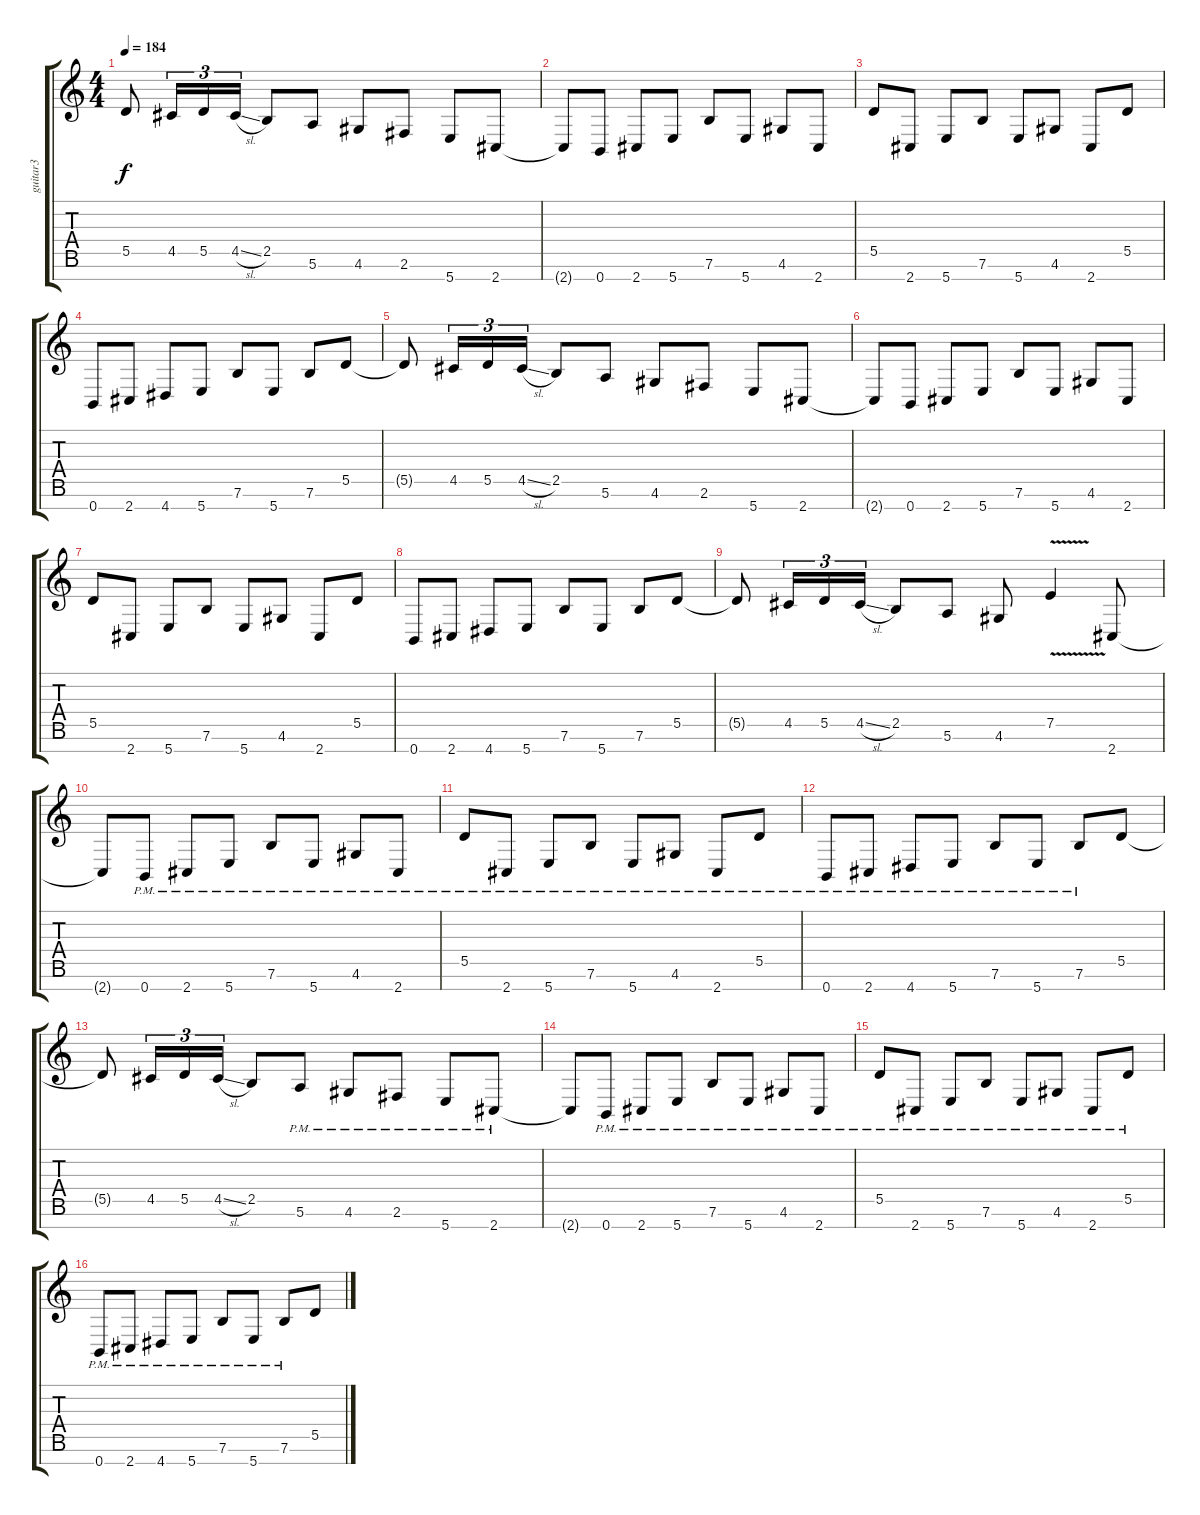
\track ("guitar3" "guitar3") {instrument distortionguitar}
\staff {score tabs}
\tuning (E4 B3 G3 D3 A2 E2 B1) {hide}
\ts (4 4)
\tempo 184
\clef g2
\ks c
5.5{t}.8{dy f} 4.5.16{tu (3 2)} 5.5.16{tu (3 2)} 4.5{sl}.16{tu (3 2)} 2.5.8 5.6.8 4.6.8 2.6.8 5.7.8 2.7.8 |
2.7{t}.8 0.7.8 2.7.8 5.7.8 7.6.8 5.7.8 4.6.8 2.7.8 |
5.5.8 2.7.8 5.7.8 7.6.8 5.7.8 4.6.8 2.7.8 5.5.8 |
0.7.8 2.7.8 4.7.8 5.7.8 7.6.8 5.7.8 7.6.8 5.5.8 |
5.5{t}.8 4.5.16{tu (3 2)} 5.5.16{tu (3 2)} 4.5{sl}.16{tu (3 2)} 2.5.8 5.6.8 4.6.8 2.6.8 5.7.8 2.7.8 |
2.7{t}.8 0.7.8 2.7.8 5.7.8 7.6.8 5.7.8 4.6.8 2.7.8 |
5.5.8 2.7.8 5.7.8 7.6.8 5.7.8 4.6.8 2.7.8 5.5.8 |
0.7.8 2.7.8 4.7.8 5.7.8 7.6.8 5.7.8 7.6.8 5.5.8 |
5.5{t}.8 4.5.16{tu (3 2)} 5.5.16{tu (3 2)} 4.5{sl}.16{tu (3 2)} 2.5.8 5.6.8 4.6.8 7.5{v}.4 2.7.8 |
2.7{t}.8 0.7{pm}.8 2.7{pm}.8 5.7{pm}.8 7.6{pm}.8 5.7{pm}.8 4.6{pm}.8 2.7{pm}.8 |
5.5{pm}.8 2.7{pm}.8 5.7{pm}.8 7.6{pm}.8 5.7{pm}.8 4.6{pm}.8 2.7{pm}.8 5.5{pm}.8 |
0.7{pm}.8 2.7{pm}.8 4.7{pm}.8 5.7{pm}.8 7.6{pm}.8 5.7{pm}.8 7.6{pm}.8 5.5.8 |
5.5{t}.8 4.5.16{tu (3 2)} 5.5.16{tu (3 2)} 4.5{sl}.16{tu (3 2)} 2.5.8 5.6{pm}.8 4.6{pm}.8 2.6{pm}.8 5.7{pm}.8 2.7{pm}.8 |
2.7{t}.8 0.7{pm}.8 2.7{pm}.8 5.7{pm}.8 7.6{pm}.8 5.7{pm}.8 4.6{pm}.8 2.7{pm}.8 |
5.5{pm}.8 2.7{pm}.8 5.7{pm}.8 7.6{pm}.8 5.7{pm}.8 4.6{pm}.8 2.7{pm}.8 5.5{pm}.8 |
0.7{pm}.8 2.7{pm}.8 4.7{pm}.8 5.7{pm}.8 7.6{pm}.8 5.7{pm}.8 7.6{pm}.8 5.5.8
